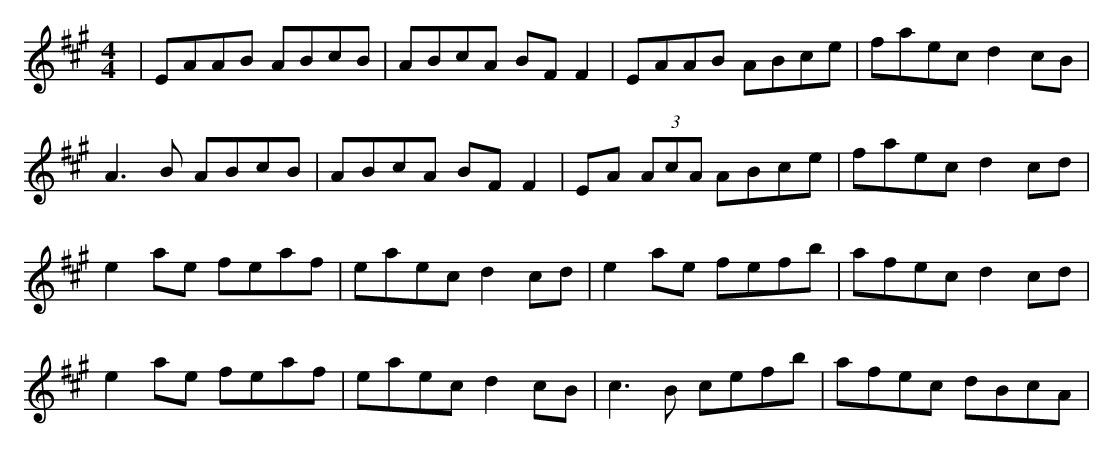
X:1
M:4/4
K:A
|EAAB ABcB|ABcA BF F2|EAAB ABce|faec d2 cB|
A3B ABcB|ABcA BF F2|EA (3AcA ABce|faec d2 cd|
e2 ae feaf|eaec d2 cd|e2 ae fefb|afec d2 cd|
e2 ae feaf|eaec d2 cB|c3B cefb|afec dBcA|
